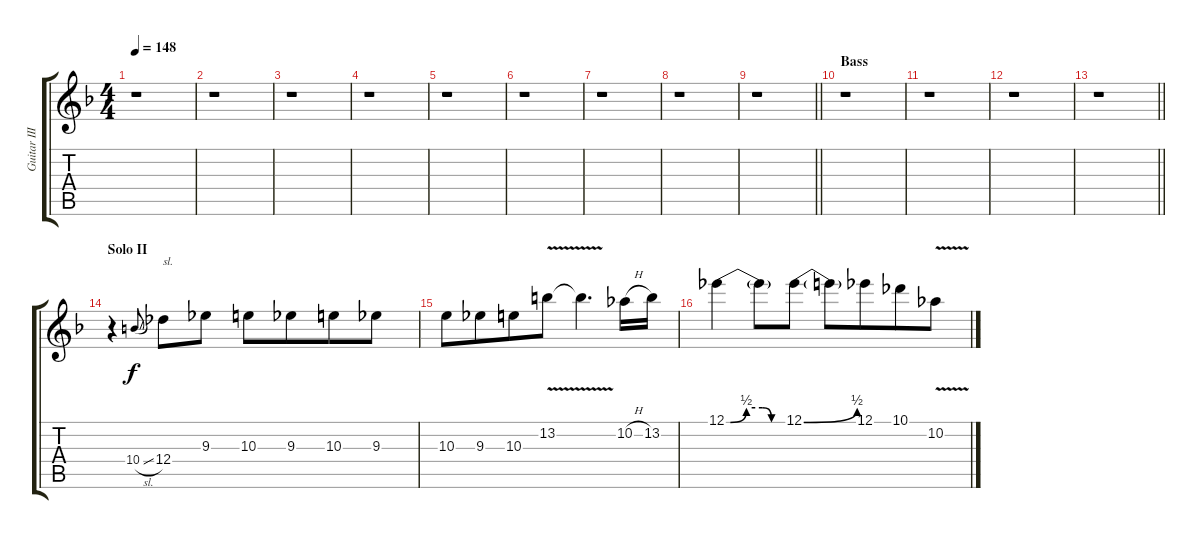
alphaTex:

\track ("Guitar III (left)" "Guitar III") {instrument distortionguitar}
\staff {score tabs}
\tuning (Eb4 Bb3 Gb3 Db3 Ab2 Eb2) {hide}
\ts (4 4)
\tempo 148
\clef g2
\ks dminor
r.1{dy f} |
r.1 |
r.1 |
r.1 |
r.1 |
r.1 |
r.1 |
r.1 |
\barLineRight lightlight
r.1 |
\section ("" "Bass")
r.1 |
r.1 |
r.1 |
\barLineRight lightlight
r.1 |
\section ("" "Solo II")
r.4{volume 16} 10.4{sl}.8{gr onbeat} 12.4.8{txt "sl."} 9.3.8 10.3.8 9.3.8{beam merge} 10.3.8 9.3.8 |
10.3.8 9.3.8{beam merge} 10.3.8 13.2{v}.8 13.2{t}.4{d} 10.2{h}.16 13.2.16 |
12.1{be (custom 0 0 4 0 20 2 36 2 45 0 60 0)}.4 12.1{t}.8 12.1{be (bend 0 0 60 2)}.8 12.1{t}.8 12.1.8{beam merge} 10.1.8 10.2{v}.8
